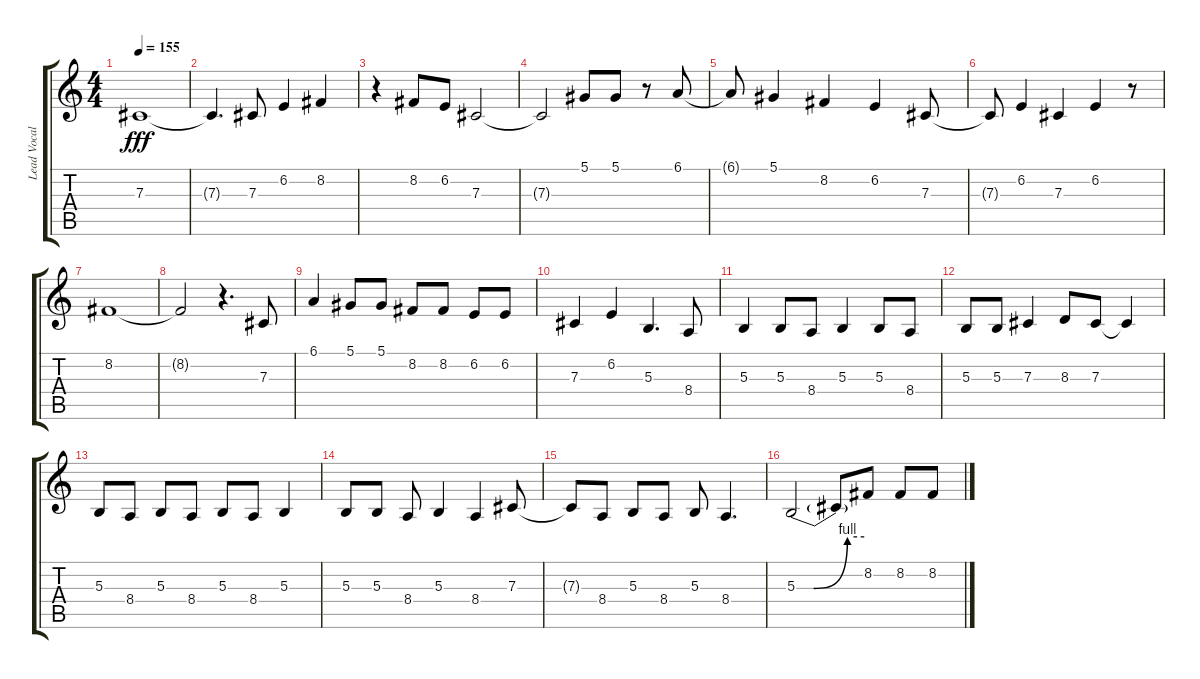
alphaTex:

\track ("Lead Vocals" "Lead Vocal") {instrument trumpet}
\staff {score tabs}
\tuning (Eb4 Bb3 Gb3 Db3 Ab2 Db2) {hide}
\ts (4 4)
\tempo 155
\clef g2
\ks c
7.3.1{dy fff} |
7.3{t}.4{d} 7.3.8 6.2.4 8.2.4 |
r.4 8.2.8 6.2.8 7.3.2 |
7.3{t}.2 5.1.8 5.1.8 r.8 6.1.8 |
6.1{t}.8 5.1.4 8.2.4 6.2.4 7.3.8 |
7.3{t}.8 6.2.4 7.3.4 6.2.4 r.8 |
8.2.1 |
8.2{t}.2 r.4{d} 7.3.8 |
6.1.4 5.1.8 5.1.8 8.2.8 8.2.8 6.2.8 6.2.8 |
7.3.4 6.2.4 5.3.4{d} 8.4.8 |
5.3.4 5.3.8 8.4.8 5.3.4 5.3.8 8.4.8 |
5.3.8 5.3.8 7.3.4 8.3.8 7.3.8 7.3{t}.4 |
5.3.8 8.4.8 5.3.8 8.4.8 5.3.8 8.4.8 5.3.4 |
5.3.8 5.3.8 8.4.8 5.3.4 8.4.4 7.3.8 |
7.3{t}.8 8.4.8 5.3.8 8.4.8 5.3.8 8.4.4{d} |
5.3{be (custom 0 0 15 0 45 4 60 4)}.2 5.3{t}.8 8.2.8 8.2.8 8.2.8
